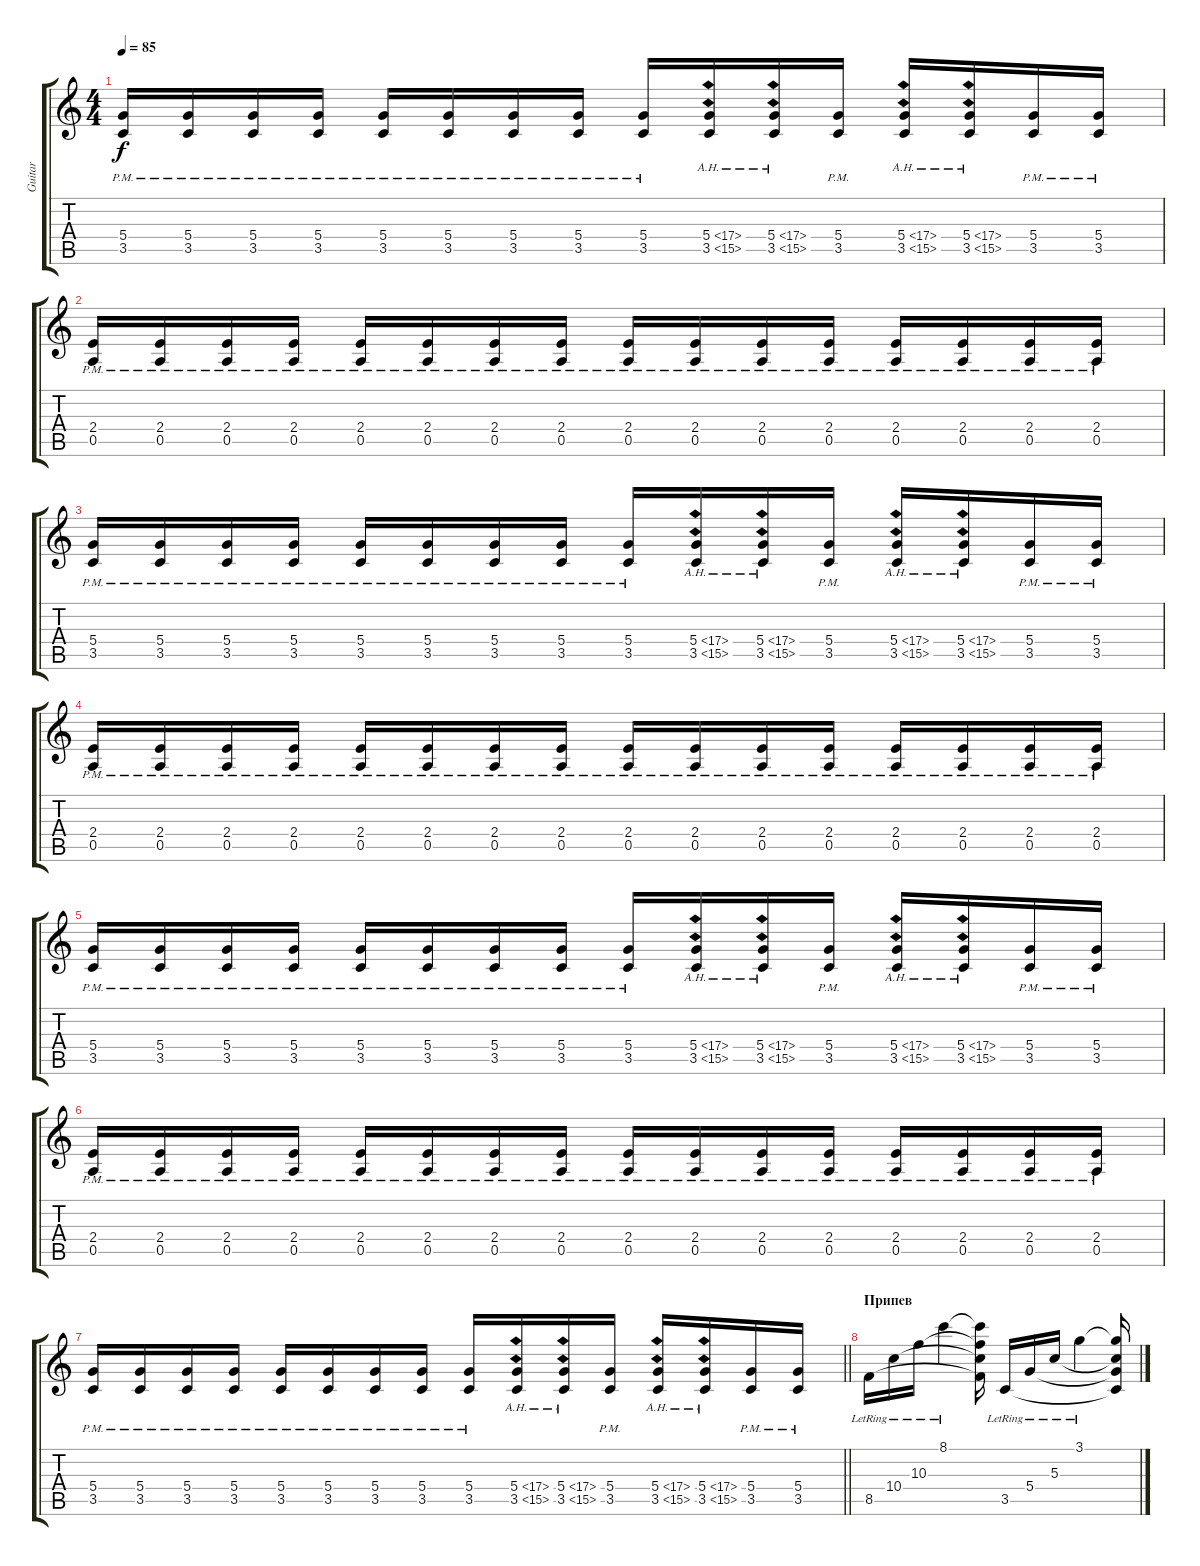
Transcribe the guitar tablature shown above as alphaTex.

\track ("Guitar" "Guitar") {instrument overdrivenguitar}
\staff {score tabs}
\tuning (E4 B3 G3 D3 A2 E2) {hide}
\ts (4 4)
\tempo 85
\clef g2
\ks c
(5.4{pm} 3.5{pm}).16{dy f} (5.4{pm} 3.5{pm}).16 (5.4{pm} 3.5{pm}).16 (5.4{pm} 3.5{pm}).16 (5.4{pm} 3.5{pm}).16 (5.4{pm} 3.5{pm}).16 (5.4{pm} 3.5{pm}).16 (5.4{pm} 3.5{pm}).16 (5.4{pm} 3.5{pm}).16 (5.4{ah 12} 3.5{ah 12}).16 (5.4{ah 12} 3.5{ah 12}).16 (5.4{pm} 3.5{pm}).16 (5.4{ah 12} 3.5{ah 12}).16 (5.4{ah 12} 3.5{ah 12}).16 (5.4{pm} 3.5{pm}).16 (5.4{pm} 3.5{pm}).16 |
(2.4{pm} 0.5{pm}).16 (2.4{pm} 0.5{pm}).16 (2.4{pm} 0.5{pm}).16 (2.4{pm} 0.5{pm}).16 (2.4{pm} 0.5{pm}).16 (2.4{pm} 0.5{pm}).16 (2.4{pm} 0.5{pm}).16 (2.4{pm} 0.5{pm}).16 (2.4{pm} 0.5{pm}).16 (2.4{pm} 0.5{pm}).16 (2.4{pm} 0.5{pm}).16 (2.4{pm} 0.5{pm}).16 (2.4{pm} 0.5{pm}).16 (2.4{pm} 0.5{pm}).16 (2.4{pm} 0.5{pm}).16 (2.4{pm} 0.5{pm}).16 |
(5.4{pm} 3.5{pm}).16 (5.4{pm} 3.5{pm}).16 (5.4{pm} 3.5{pm}).16 (5.4{pm} 3.5{pm}).16 (5.4{pm} 3.5{pm}).16 (5.4{pm} 3.5{pm}).16 (5.4{pm} 3.5{pm}).16 (5.4{pm} 3.5{pm}).16 (5.4{pm} 3.5{pm}).16 (5.4{ah 12} 3.5{ah 12}).16 (5.4{ah 12} 3.5{ah 12}).16 (5.4{pm} 3.5{pm}).16 (5.4{ah 12} 3.5{ah 12}).16 (5.4{ah 12} 3.5{ah 12}).16 (5.4{pm} 3.5{pm}).16 (5.4{pm} 3.5{pm}).16 |
(2.4{pm} 0.5{pm}).16 (2.4{pm} 0.5{pm}).16 (2.4{pm} 0.5{pm}).16 (2.4{pm} 0.5{pm}).16 (2.4{pm} 0.5{pm}).16 (2.4{pm} 0.5{pm}).16 (2.4{pm} 0.5{pm}).16 (2.4{pm} 0.5{pm}).16 (2.4{pm} 0.5{pm}).16 (2.4{pm} 0.5{pm}).16 (2.4{pm} 0.5{pm}).16 (2.4{pm} 0.5{pm}).16 (2.4{pm} 0.5{pm}).16 (2.4{pm} 0.5{pm}).16 (2.4{pm} 0.5{pm}).16 (2.4{pm} 0.5{pm}).16 |
(5.4{pm} 3.5{pm}).16 (5.4{pm} 3.5{pm}).16 (5.4{pm} 3.5{pm}).16 (5.4{pm} 3.5{pm}).16 (5.4{pm} 3.5{pm}).16 (5.4{pm} 3.5{pm}).16 (5.4{pm} 3.5{pm}).16 (5.4{pm} 3.5{pm}).16 (5.4{pm} 3.5{pm}).16 (5.4{ah 12} 3.5{ah 12}).16 (5.4{ah 12} 3.5{ah 12}).16 (5.4{pm} 3.5{pm}).16 (5.4{ah 12} 3.5{ah 12}).16 (5.4{ah 12} 3.5{ah 12}).16 (5.4{pm} 3.5{pm}).16 (5.4{pm} 3.5{pm}).16 |
(2.4{pm} 0.5{pm}).16 (2.4{pm} 0.5{pm}).16 (2.4{pm} 0.5{pm}).16 (2.4{pm} 0.5{pm}).16 (2.4{pm} 0.5{pm}).16 (2.4{pm} 0.5{pm}).16 (2.4{pm} 0.5{pm}).16 (2.4{pm} 0.5{pm}).16 (2.4{pm} 0.5{pm}).16 (2.4{pm} 0.5{pm}).16 (2.4{pm} 0.5{pm}).16 (2.4{pm} 0.5{pm}).16 (2.4{pm} 0.5{pm}).16 (2.4{pm} 0.5{pm}).16 (2.4{pm} 0.5{pm}).16 (2.4{pm} 0.5{pm}).16 |
\barLineRight lightlight
(5.4{pm} 3.5{pm}).16 (5.4{pm} 3.5{pm}).16 (5.4{pm} 3.5{pm}).16 (5.4{pm} 3.5{pm}).16 (5.4{pm} 3.5{pm}).16 (5.4{pm} 3.5{pm}).16 (5.4{pm} 3.5{pm}).16 (5.4{pm} 3.5{pm}).16 (5.4{pm} 3.5{pm}).16 (5.4{ah 12} 3.5{ah 12}).16 (5.4{ah 12} 3.5{ah 12}).16 (5.4{pm} 3.5{pm}).16 (5.4{ah 12} 3.5{ah 12}).16 (5.4{ah 12} 3.5{ah 12}).16 (5.4{pm} 3.5{pm}).16 (5.4{pm} 3.5{pm}).16 |
\section ("" "Припев")
8.5{lr}.16 10.4{lr}.16 10.3{lr}.16 8.1{lr}.4 (8.1{t} 10.3{t} 10.4{t} 8.5{t}).16 3.5{lr}.16 5.4{lr}.16 5.3{lr}.16 3.1{lr}.4 (3.1{t} 5.3{t} 5.4{t} 3.5{t}).16
